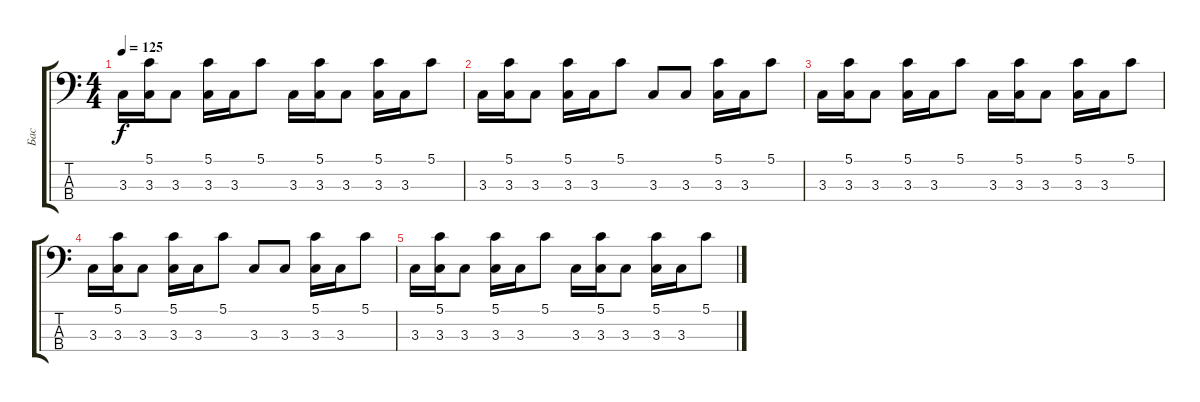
\track ("Бас" "Бас") {instrument synthbass1}
\staff {score tabs}
\tuning (G2 D2 A1 E1) {hide}
\ts (4 4)
\tempo 125
\clef f4
\ks c
3.3.16{dy f} (5.1 3.3).16 3.3.8 (5.1 3.3).16 3.3.16 5.1.8 3.3.16 (5.1 3.3).16 3.3.8 (5.1 3.3).16 3.3.16 5.1.8 |
3.3.16 (5.1 3.3).16 3.3.8 (5.1 3.3).16 3.3.16 5.1.8 3.3.8 3.3.8 (5.1 3.3).16 3.3.16 5.1.8 |
3.3.16 (5.1 3.3).16 3.3.8 (5.1 3.3).16 3.3.16 5.1.8 3.3.16 (5.1 3.3).16 3.3.8 (5.1 3.3).16 3.3.16 5.1.8 |
3.3.16 (5.1 3.3).16 3.3.8 (5.1 3.3).16 3.3.16 5.1.8 3.3.8 3.3.8 (5.1 3.3).16 3.3.16 5.1.8 |
3.3.16 (5.1 3.3).16 3.3.8 (5.1 3.3).16 3.3.16 5.1.8 3.3.16 (5.1 3.3).16 3.3.8 (5.1 3.3).16 3.3.16 5.1.8
